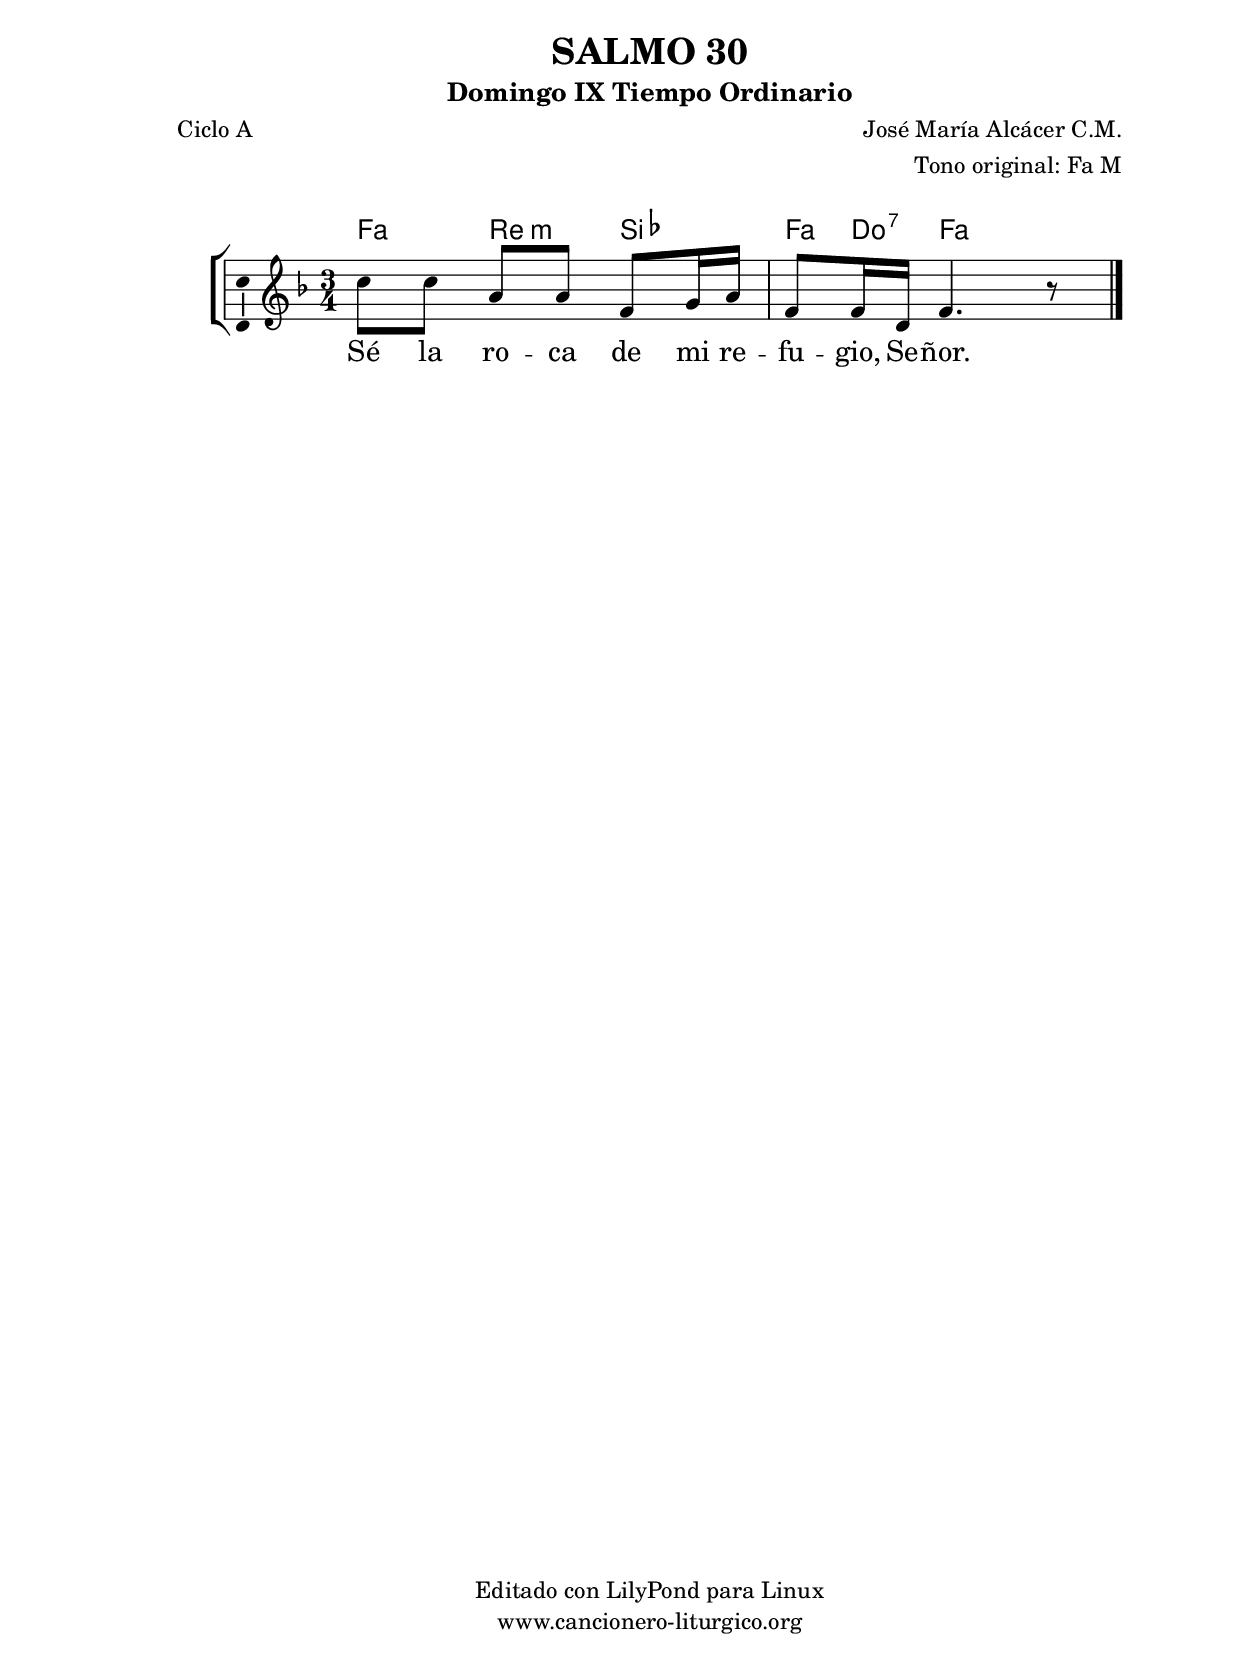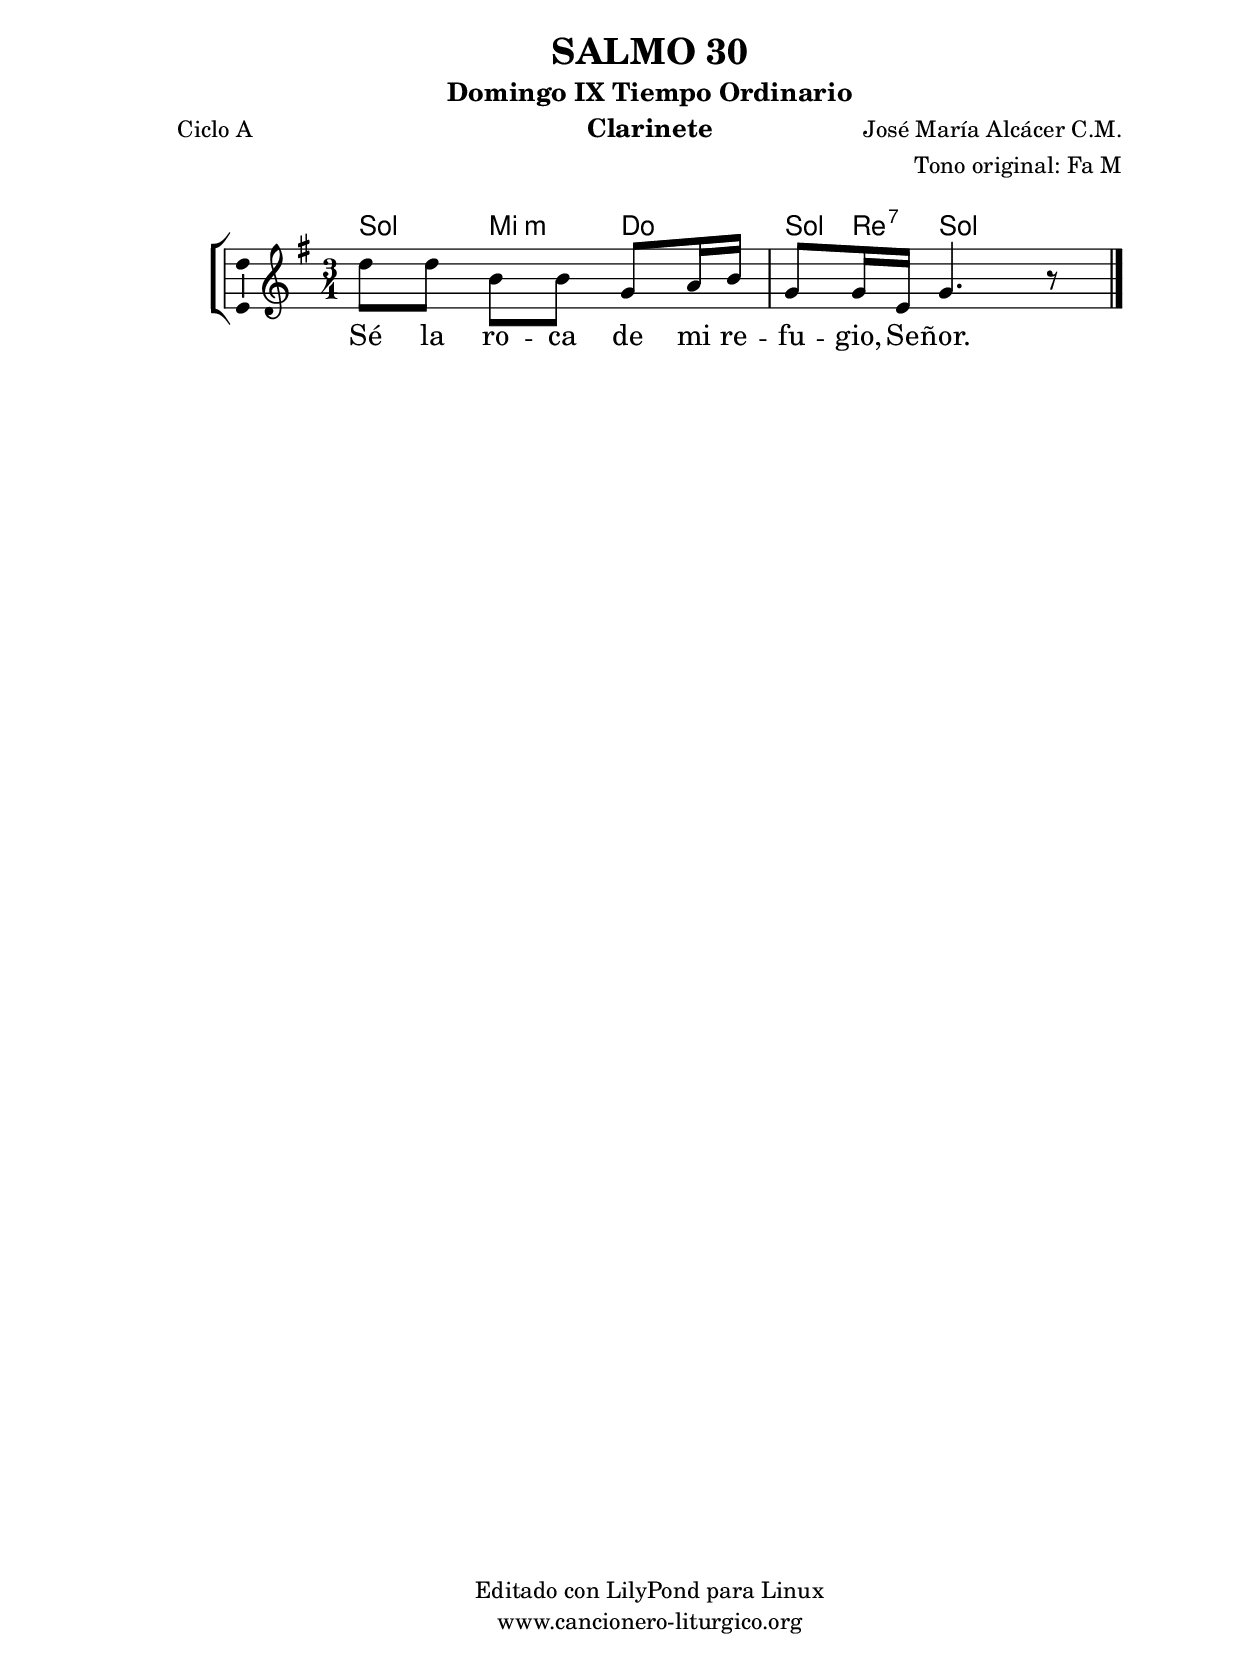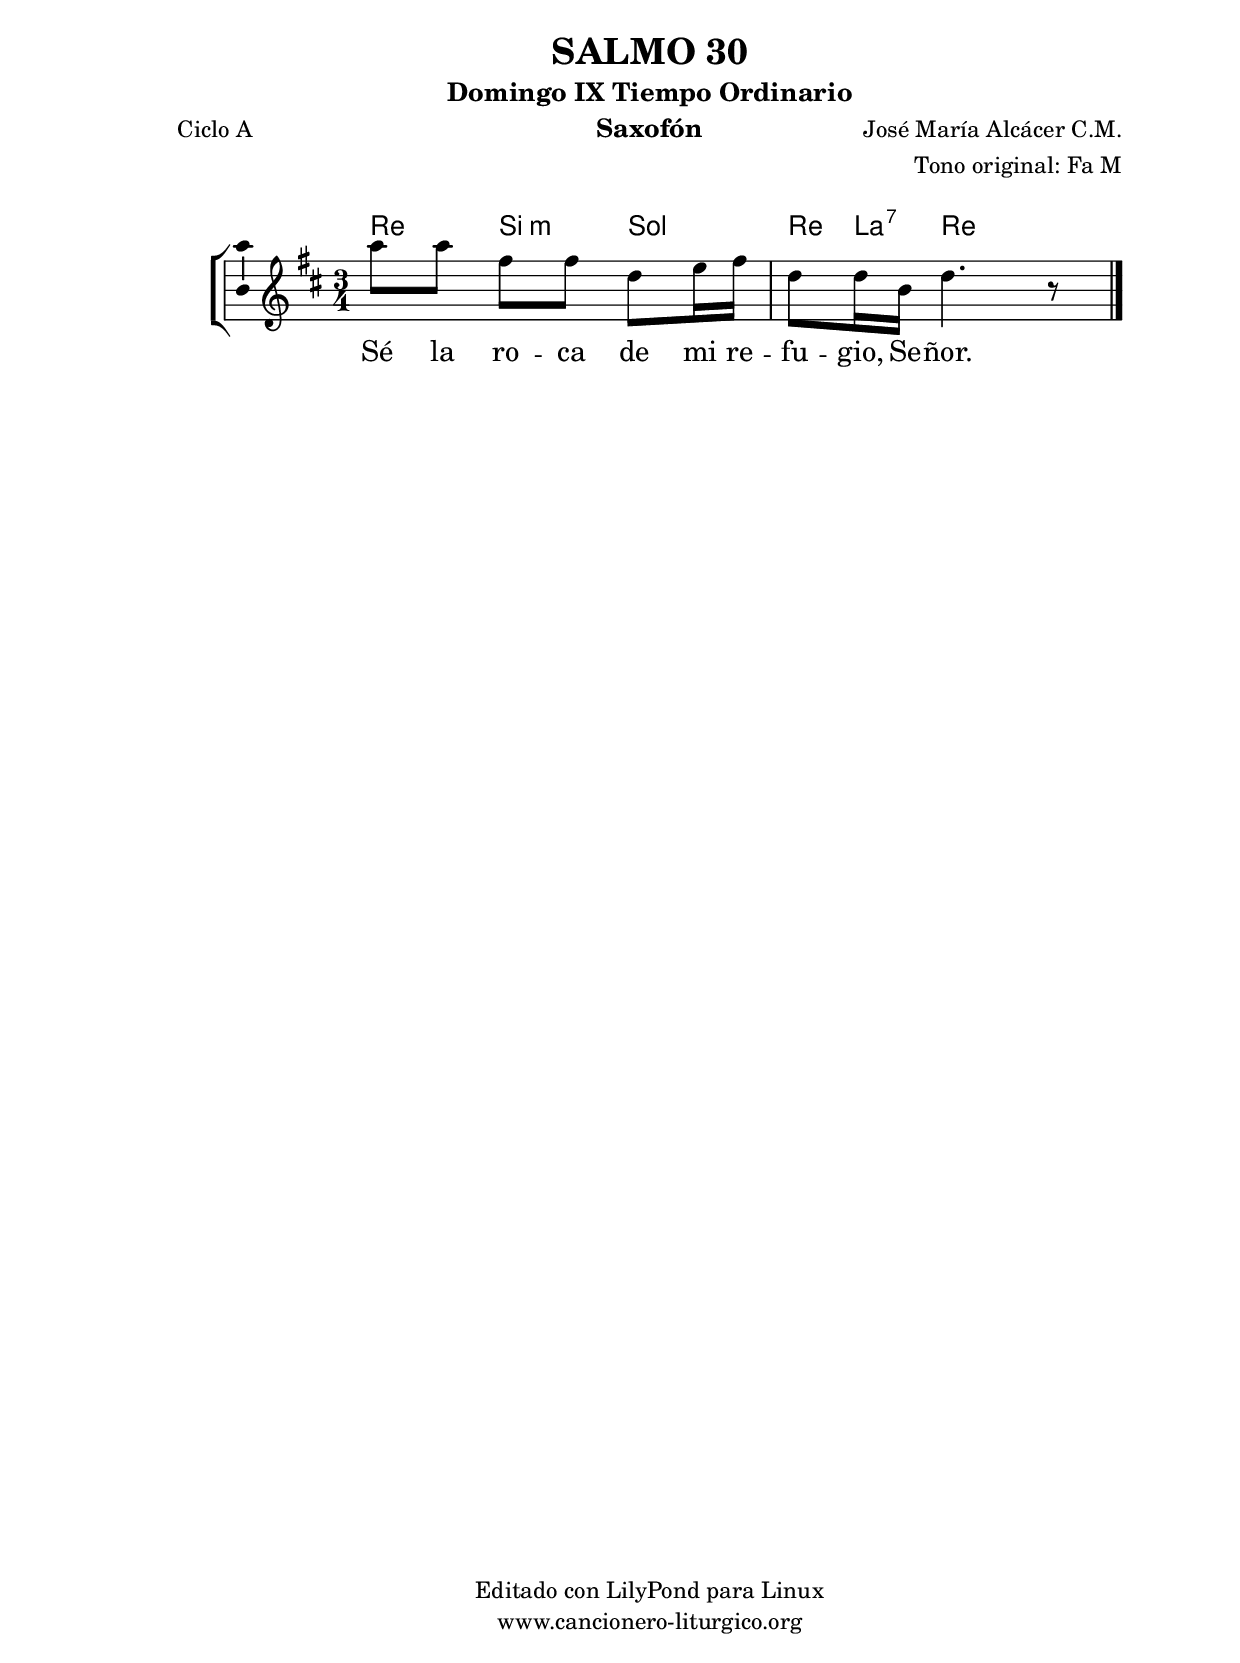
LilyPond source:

%
%para convertir .midi en .wav:
%timidity filename.midi -Ow -o finename.wav
%
%
%Para convertir de .wav a .mp3:
%lame -h -m j filename.wav
%
%
%para escuchar el midi:
%timidity nombrefichero.midi
%


%versión de lilypond para la que se ha escrito esta partitura:
\version "2.16.0"

	%Tamaño papel
	#(set-default-paper-size "a4")
	%Tamaño partitura
	#(set-global-staff-size 20)
	%No responde al pulsar sobre una nota
	#(ly:set-option 'point-and-click #f)

%parámetros del encabezamiento:
\header {
	title = "SALMO 30"
	subtitle = "Domingo IX Tiempo Ordinario"
	composer = "José María Alcácer C.M."
	poet = "Ciclo A"
	meter = ""
	arranger = "Tono original: Fa M"
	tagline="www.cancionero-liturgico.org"
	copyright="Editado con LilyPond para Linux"
	tiempo = "Ordinario"
	usos = "Salmo"
	letra = "Sé la roca de mi refugio, Señor."
	}

%parámetros asociados al papel:
\paper  {
	oddHeaderMarkup = \markup {\fill-line { \on-the-fly #not-first-page \fromproperty #'header:title \on-the-fly #not-first-page \fromproperty #'header:composer }}
	evenHeaderMarkup = \markup {\fill-line { \fromproperty #'header:composer \fromproperty #'header:title }}
	#(set-paper-size "a4")
	print-page-number = ##f
	first-page-number = 1
	print-first-page-number = ##f
%	head-separation = 3.0 \cm
	top-margin = 2.0 \cm
	bottom-margin = 0.5\cm
%%%	bottom-margin = -1.0\cm
	left-margin = 3.0 \cm
	line-width = 16.0 \cm 
	indent = 8\mm
	interscoreline = 2.\mm
	between-system-space = 15\mm
%	para que las partituras no llenen la hoja:
	ragged-bottom = ##t
%	idem para la última hoja:
	ragged-last-bottom = ##f
%	para que las partituras llenen el ancho del papel:
	ragged-last = ##f
	after-title-space = 2.5 \cm
%page-count=1
%system-count=8

	%Flexible Vertical Spacing
%	markup-markup-spacing =
%	#'((basic-distance . 15) (minimum-distance . 15) (padding . 3))
	markup-system-spacing =
	#'((basic-distance . 15) (minimum-distance . 15) (padding . 3))
	system-system-spacing =
	#'((basic-distance . 15) (minimum-distance . 15) (padding . 3))
	score-system-spacing =
	#'((basic-distance . 15) (minimum-distance . 15) (padding . 5))
%	top-system-spacing = % header
%	#'((basic-distance . 8) (minimum-distance . 0) (padding . 3))
%	top-markup-spacing =
%	#'((basic-distance . 20) (minimum-distance . 20) (padding . 3))
	last-bottom-spacing = % footer
	#'((basic-distance . 5) (minimum-distance . 5) (padding . 3))
%	score-markup-spacing =
%	#'((basic-distance . 16) (minimum-distance . 13) (padding . 3))

	}


%parámetros que afectan a toda la partitura:
global =  {
	%clave de sol (G):
	\clef G
	%armadura:
%	\transpose f ees
	\key f \major
	\tempo 4=58
	\set Score.tempoHideNote = ##t
	}


acordes = {
	\italianChords
	\chordmode {
%	\transpose f ees
{

f4 d:m bes f8 c:7 f2

	}
	}
}

melodia = 
%	\transpose f ees
{
	\relative c''{
	\time 3/4

c8 c a a f g16 a
f8 f16 d f4. r8

	\bar "|."
	}
	}


texto = \lyricmode {
Sé la ro -- ca de mi re -- fu -- gio, Se -- ñor.
	}


acordesStaff = \context ChordNames = acordesStaff <<
	\set chordChanges = ##t
	\acordes
	>>


vozStaff = \context Voice = vozStaff
\with {\consists "Ambitus_engraver"}
<<
%	\set Staff.instrumentName = ""
%	\set Staff.shortInstrumentName = ""
%	\set Staff.midiInstrument = #"clarinet"
%	\set Staff.midiInstrument = #"cello"
%	\set Staff.midiInstrument = #"flute"
	\set Staff.midiInstrument = #"electric guitar (jazz)"
%	\set Staff.midiInstrument = #"english horn"
%	\set Staff.midiInstrument = #"violin"
%	\set Staff.midiInstrument = #"glockenspiel"
	\set Staff.midiMinimumVolume = #0.7
	\set Staff.midiMaximumVolume = #0.9
	\global
	\melodia
	>>


textoStaff = \context Lyrics = textoStaff <<
	\lyricsto vozStaff \texto
	>>

\book {
	\score {
		\context ChoirStaff {
			\override StaffGroup.SystemStartBracket #'collapse-height = #1
			\override Score.SystemStartBar #'collapse-height = #1
			<<
			\acordesStaff
			\vozStaff
			\textoStaff
			>>
			}
		\layout {
	    		\context {
				\Lyrics
				\override LyricText #'font-size = #2
				}
	   		 \context {
				\Score
				%fontSize = #3
				\override StaffSymbol #'staff-space = #(magstep +3)
				%\override Beam #'thickness = #0.55
				%\override SpacingSpanner #'spacing-increment = #1.0
				%\override Slur #'height-limit = #1.5
				}
			}
		}
	\score {
		\unfoldRepeats
		\context ChoirStaff {
			<<
			\acordesStaff
			\vozStaff
			>>
			}
		\midi {
	  		\context {
	  			\Score
				tempoWholesPerMinute = #(ly:make-moment 70 4)
				}
			}
		}
	}

%Partitura para clarinete
#(define output-suffix "C")
\book {
	\header{
		instrument = "Clarinete"
		}
	\score {
		\context ChoirStaff {
			\override StaffGroup.SystemStartBracket #'collapse-height = #1
			\override Score.SystemStartBar #'collapse-height = #1
\transpose c d
			<<
			\acordesStaff
			\vozStaff
			\textoStaff
			>>
			}
		\layout {
	    		\context {
				\Lyrics
				\override LyricText #'font-size = #2
				}
	   		 \context {
				\Score
				%fontSize = #3
				\override StaffSymbol #'staff-space = #(magstep +3)
				%\override Beam #'thickness = #0.55
				%\override SpacingSpanner #'spacing-increment = #1.0
				%\override Slur #'height-limit = #1.5
				}
			}
		}
	}

%Partitura para saxofón
#(define output-suffix "S")
\book {
	\header{
		instrument = "Saxofón"
		}
	\score {
		\context ChoirStaff {
			\override StaffGroup.SystemStartBracket #'collapse-height = #1
			\override Score.SystemStartBar #'collapse-height = #1
\transpose c a
			<<
			\acordesStaff
			\vozStaff
			\textoStaff
			>>
			}
		\layout {
	    		\context {
				\Lyrics
				\override LyricText #'font-size = #2
				}
	   		 \context {
				\Score
				%fontSize = #3
				\override StaffSymbol #'staff-space = #(magstep +3)
				%\override Beam #'thickness = #0.55
				%\override SpacingSpanner #'spacing-increment = #1.0
				%\override Slur #'height-limit = #1.5
				}
			}
		}
	}

